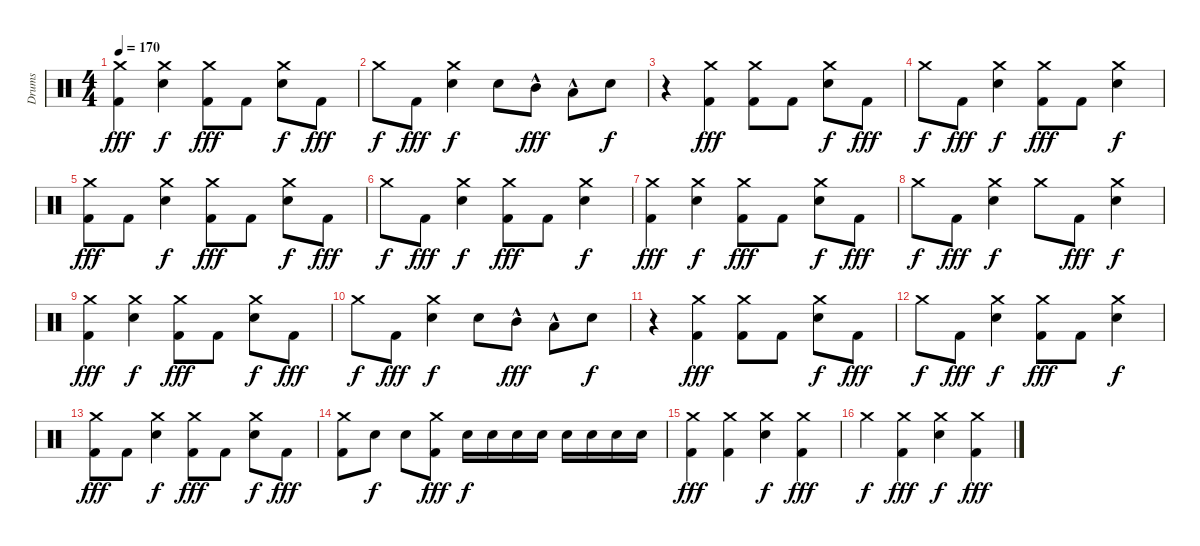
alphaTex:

\track ("Drums" "Drums") {instrument percussion}
\staff {score}
\articulation defaults
\ts (4 4)
\tempo 170
\clef neutral
\ks c
("Crash medium (hit)" "Kick (hit) 2").4{dy fff} ("Crash medium (hit)" "Electric Snare (hit)").4{dy f} ("Crash medium (hit)" "Kick (hit) 2").8{dy fff} "Kick (hit) 2".8 ("Crash medium (hit)" "Electric Snare (hit)").8{dy f} "Kick (hit) 2".8{dy fff} |
"Crash medium (hit)".8{dy f} "Kick (hit) 2".8{dy fff} ("Crash medium (hit)" "Electric Snare (hit)").4{dy f} "Electric Snare (hit)".8 "Mid Tom (hit)"{hac}.8{dy fff} "Low Tom (hit)"{hac}.8 "Electric Snare (hit)".8{dy f} |
r.4 ("Crash medium (hit)" "Kick (hit) 2").4{dy fff} ("Crash medium (hit)" "Kick (hit) 2").8 "Kick (hit) 2".8 ("Crash medium (hit)" "Electric Snare (hit)").8{dy f} "Kick (hit) 2".8{dy fff} |
"Crash medium (hit)".8{dy f} "Kick (hit) 2".8{dy fff} ("Crash medium (hit)" "Electric Snare (hit)").4{dy f} ("Crash medium (hit)" "Kick (hit) 2").8{dy fff} "Kick (hit) 2".8 ("Crash medium (hit)" "Electric Snare (hit)").4{dy f} |
("Crash medium (hit)" "Kick (hit) 2").8{dy fff} "Kick (hit) 2".8 ("Crash medium (hit)" "Electric Snare (hit)").4{dy f} ("Crash medium (hit)" "Kick (hit) 2").8{dy fff} "Kick (hit) 2".8 ("Crash medium (hit)" "Electric Snare (hit)").8{dy f} "Kick (hit) 2".8{dy fff} |
"Crash medium (hit)".8{dy f} "Kick (hit) 2".8{dy fff} ("Crash medium (hit)" "Electric Snare (hit)").4{dy f} ("Crash medium (hit)" "Kick (hit) 2").8{dy fff} "Kick (hit) 2".8 ("Crash medium (hit)" "Electric Snare (hit)").4{dy f} |
("Crash medium (hit)" "Kick (hit) 2").4{dy fff} ("Crash medium (hit)" "Electric Snare (hit)").4{dy f} ("Crash medium (hit)" "Kick (hit) 2").8{dy fff} "Kick (hit) 2".8 ("Crash medium (hit)" "Electric Snare (hit)").8{dy f} "Kick (hit) 2".8{dy fff} |
"Crash medium (hit)".8{dy f} "Kick (hit) 2".8{dy fff} ("Crash medium (hit)" "Electric Snare (hit)").4{dy f} "Crash medium (hit)".8 "Kick (hit) 2".8{dy fff} ("Crash medium (hit)" "Electric Snare (hit)").4{dy f} |
("Crash medium (hit)" "Kick (hit) 2").4{dy fff} ("Crash medium (hit)" "Electric Snare (hit)").4{dy f} ("Crash medium (hit)" "Kick (hit) 2").8{dy fff} "Kick (hit) 2".8 ("Crash medium (hit)" "Electric Snare (hit)").8{dy f} "Kick (hit) 2".8{dy fff} |
"Crash medium (hit)".8{dy f} "Kick (hit) 2".8{dy fff} ("Crash medium (hit)" "Electric Snare (hit)").4{dy f} "Electric Snare (hit)".8 "Mid Tom (hit)"{hac}.8{dy fff} "Low Tom (hit)"{hac}.8 "Electric Snare (hit)".8{dy f} |
r.4 ("Crash medium (hit)" "Kick (hit) 2").4{dy fff} ("Crash medium (hit)" "Kick (hit) 2").8 "Kick (hit) 2".8 ("Crash medium (hit)" "Electric Snare (hit)").8{dy f} "Kick (hit) 2".8{dy fff} |
"Crash medium (hit)".8{dy f} "Kick (hit) 2".8{dy fff} ("Crash medium (hit)" "Electric Snare (hit)").4{dy f} ("Crash medium (hit)" "Kick (hit) 2").8{dy fff} "Kick (hit) 2".8 ("Crash medium (hit)" "Electric Snare (hit)").4{dy f} |
("Crash medium (hit)" "Kick (hit) 2").8{dy fff} "Kick (hit) 2".8 ("Crash medium (hit)" "Electric Snare (hit)").4{dy f} ("Crash medium (hit)" "Kick (hit) 2").8{dy fff} "Kick (hit) 2".8 ("Crash medium (hit)" "Electric Snare (hit)").8{dy f} "Kick (hit) 2".8{dy fff} |
("Crash medium (hit)" "Kick (hit) 2").8 "Electric Snare (hit)".8{dy f} "Electric Snare (hit)".8 ("Crash medium (hit)" "Kick (hit) 2").8{dy fff} "Electric Snare (hit)".16{dy f} "Electric Snare (hit)".16 "Electric Snare (hit)".16 "Electric Snare (hit)".16 "Electric Snare (hit)".16 "Electric Snare (hit)".16 "Electric Snare (hit)".16 "Electric Snare (hit)".16 |
("Crash medium (hit)" "Kick (hit) 2").4{dy fff} ("Crash medium (hit)" "Kick (hit) 2").4 ("Crash medium (hit)" "Electric Snare (hit)").4{dy f} ("Crash medium (hit)" "Kick (hit) 2").4{dy fff} |
"Crash medium (hit)".4{dy f} ("Crash medium (hit)" "Kick (hit) 2").4{dy fff} ("Crash medium (hit)" "Electric Snare (hit)").4{dy f} ("Crash medium (hit)" "Kick (hit) 2").4{dy fff}
